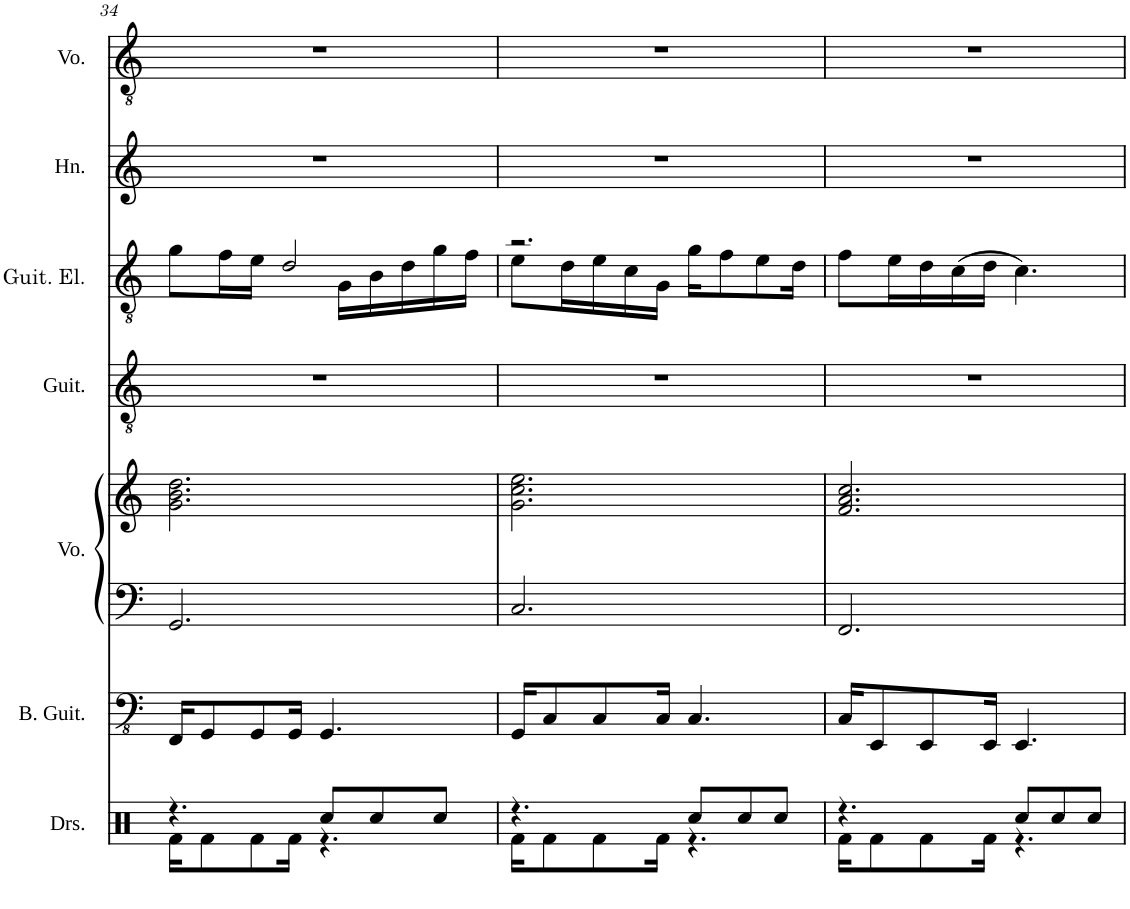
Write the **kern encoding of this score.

**kern	**kern	**kern	**kern	**kern	**kern	**kern	**kern
*part7	*part6	*part5	*part5	*part4	*part3	*part2	*part1
*staff8	*staff7	*staff6	*staff5	*staff4	*staff3	*staff2	*staff1
*I"Drumset	*I"Bass Guitar	*I"Voice	*	*I"Guitar	*I"Guitare électrique	*I"Horn	*I"Voice
*I'Drs.	*I'B. Guit.	*I'Vo.	*	*I'Guit.	*I'Guit. El.	*I'Hn.	*I'Vo.
!!LO:PB:g=z
*clefX	*clefFv4	*clefF4	*clefG2	*clefGv2	*clefGv2	*clefG2	*clefGv2
*	*	*	*	*	*	*Trd4c7	*
*k[]	*k[]	*k[]	*k[]	*k[]	*k[]	*k[]	*k[]
*M6/8	*M6/8	*M6/8	*M6/8	*M6/8	*M6/8	*M6/8	*M6/8
=34	=34	=34	=34	=34	=34	=34	=34
*^	*	*	*	*	*^	*	*
4.r	16Rf\KL	16FFF/KL	2.GG/	2.g\ 2.b\ 2.dd\	2.r	8g\L	4..ryy	2.r	2.r
.	8Rf\	8GGG/	.	.	.	.	.	.	.
.	.	.	.	.	.	16f\L	.	.	.
.	8Rf\	8GGG/	.	.	.	16e\JJ	.	.	.
.	.	.	.	.	.	2d/	.	.	.
.	16Rf\Jk	16GGG/Jk	.	.	.	.	.	.	.
8Rcc/L	4.r	4.GGG/	.	.	.	.	.	.	.
.	.	.	.	.	.	.	16G\LL	.	.
8Rcc/	.	.	.	.	.	.	16B\	.	.
.	.	.	.	.	.	.	16d\	.	.
8Rcc/J	.	.	.	.	.	.	16g\	.	.
.	.	.	.	.	.	.	16f\JJ	.	.
=35	=35	=35	=35	=35	=35	=35	=35	=35	=35
4.r	16Rf\KL	16GGG/KL	2.C/	2.g\ 2.cc\ 2.ee\	2.r	2.r	8e\L	2.r	2.r
.	8Rf\	8CC/	.	.	.	.	.	.	.
.	.	.	.	.	.	.	16d\L	.	.
.	8Rf\	8CC/	.	.	.	.	16e\	.	.
.	.	.	.	.	.	.	16c\	.	.
.	16Rf\Jk	16CC/Jk	.	.	.	.	16G\JJ	.	.
8Rcc/L	4.r	4.CC/	.	.	.	.	16g\KL	.	.
.	.	.	.	.	.	.	8f\	.	.
8Rcc/	.	.	.	.	.	.	.	.	.
.	.	.	.	.	.	.	8e\	.	.
8Rcc/J	.	.	.	.	.	.	.	.	.
.	.	.	.	.	.	.	16d\Jk	.	.
*	*	*	*	*	*	*v	*v	*	*
=36	=36	=36	=36	=36	=36	=36	=36	=36
4.r	16Rf\KL	16CC/KL	2.FF/	2.f/ 2.a/ 2.cc/	2.r	8f\L	2.r	2.r
.	8Rf\	8EEE/	.	.	.	.	.	.
.	.	.	.	.	.	16e\L	.	.
.	8Rf\	8EEE/	.	.	.	16d\	.	.
.	.	.	.	.	.	(16c\	.	.
.	16Rf\Jk	16EEE/Jk	.	.	.	16d\JJ	.	.
8Rcc/L	4.r	4.EEE/	.	.	.	4.c\)	.	.
8Rcc/	.	.	.	.	.	.	.	.
8Rcc/J	.	.	.	.	.	.	.	.
*v	*v	*	*	*	*	*	*	*
=	=	=	=	=	=	=	=
*-	*-	*-	*-	*-	*-	*-	*-
